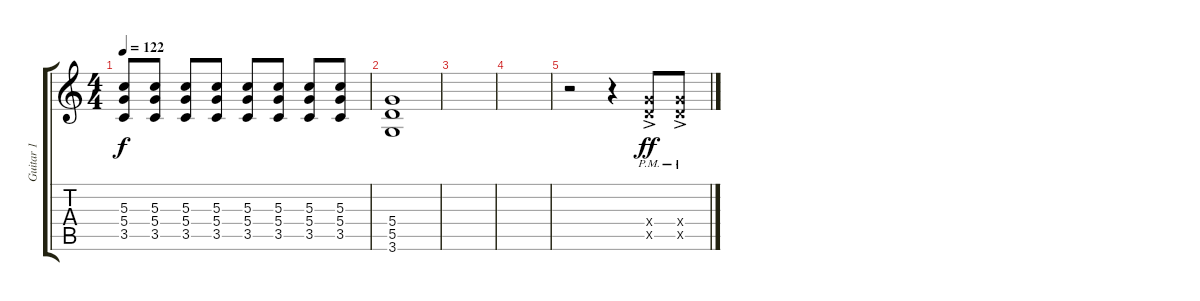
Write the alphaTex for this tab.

\track ("Guitar 1" "Guitar 1") {instrument overdrivenguitar}
\staff {score tabs}
\tuning (E4 B3 G3 D3 A2 E2) {hide}
\ts (4 4)
\tempo 122
\clef g2
\ks c
(5.3 5.4 3.5).8{dy f} (5.3 5.4 3.5).8 (5.3 5.4 3.5).8 (5.3 5.4 3.5).8 (5.3 5.4 3.5).8 (5.3 5.4 3.5).8 (5.3 5.4 3.5).8 (5.3 5.4 3.5).8 |
(5.4 5.5 3.6).1 |
|
|
r.2 r.4 (5.4{ac pm x} 5.5{ac pm x}).8{dy ff volume 16 instrument overdrivenguitar} (5.4{ac pm x} 5.5{ac pm x}).8
